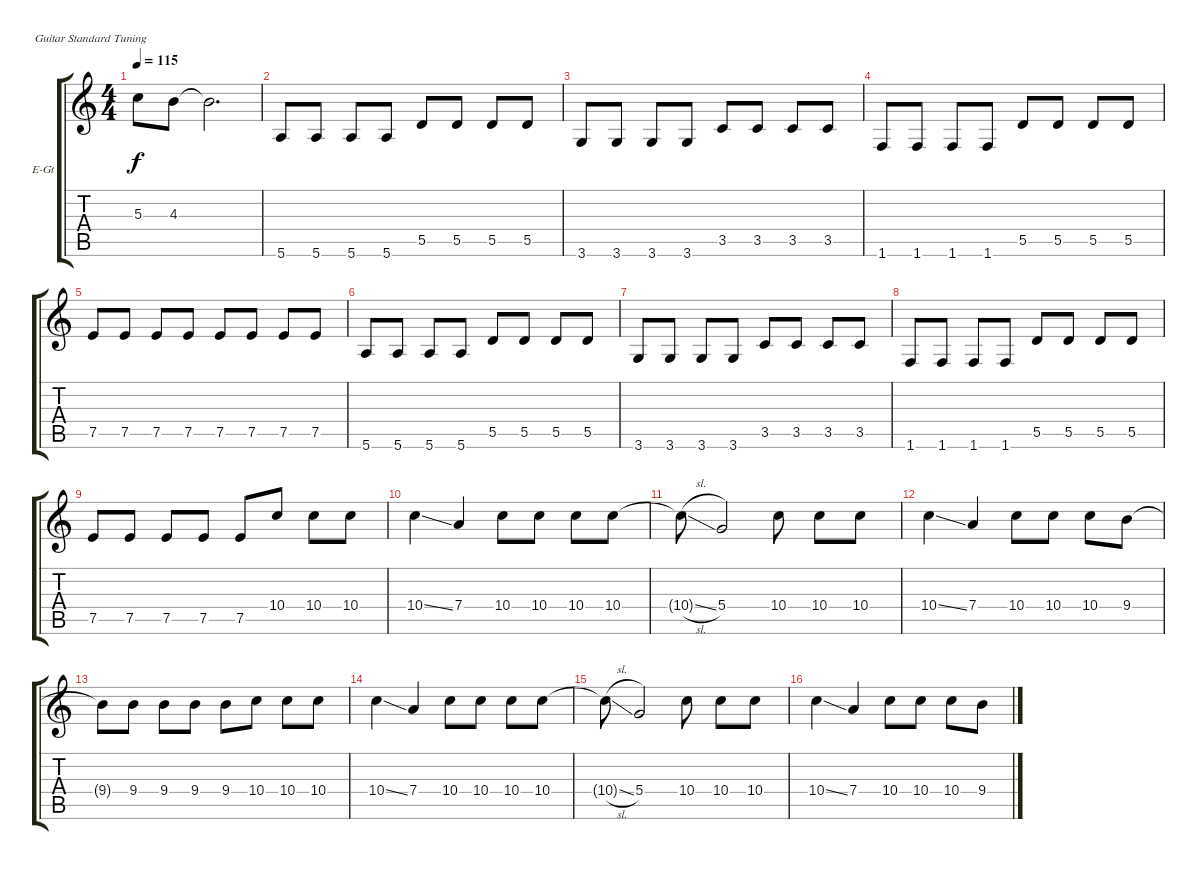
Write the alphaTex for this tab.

\defaultSystemsLayout 4
\bracketExtendMode groupsimilarinstruments
\firstSystemTrackNameOrientation horizontal
\otherSystemsTrackNameOrientation horizontal
\track ("Electric Guitar (Lead)" "E-Gt") {instrument distortionguitar}
\staff {score tabs}
\tuning (E4 B3 G3 D3 A2 E2)
\ts (4 4)
\tempo 115
\clef g2
\ks c
5.3.8{dy f} 4.3.8 4.3{t}.2{d} |
5.6.8 5.6.8 5.6.8 5.6.8 5.5.8 5.5.8 5.5.8 5.5.8 |
3.6.8 3.6.8 3.6.8 3.6.8 3.5.8 3.5.8 3.5.8 3.5.8 |
1.6.8 1.6.8 1.6.8 1.6.8 5.5.8 5.5.8 5.5.8 5.5.8 |
7.5.8 7.5.8 7.5.8 7.5.8 7.5.8 7.5.8 7.5.8 7.5.8 |
5.6.8 5.6.8 5.6.8 5.6.8 5.5.8 5.5.8 5.5.8 5.5.8 |
3.6.8 3.6.8 3.6.8 3.6.8 3.5.8 3.5.8 3.5.8 3.5.8 |
1.6.8 1.6.8 1.6.8 1.6.8 5.5.8 5.5.8 5.5.8 5.5.8 |
7.5.8 7.5.8 7.5.8 7.5.8 7.5.8 10.4.8 10.4.8 10.4.8 |
10.4{ss}.4 7.4.4 10.4.8 10.4.8 10.4.8 10.4.8 |
10.4{sl t}.8 5.4.2 10.4.8 10.4.8 10.4.8 |
10.4{ss}.4 7.4.4 10.4.8 10.4.8 10.4.8 9.4.8 |
9.4{t}.8 9.4.8 9.4.8 9.4.8 9.4.8 10.4.8 10.4.8 10.4.8 |
10.4{ss}.4 7.4.4 10.4.8 10.4.8 10.4.8 10.4.8 |
10.4{sl t}.8 5.4.2 10.4.8 10.4.8 10.4.8 |
10.4{ss}.4 7.4.4 10.4.8 10.4.8 10.4.8 9.4.8
